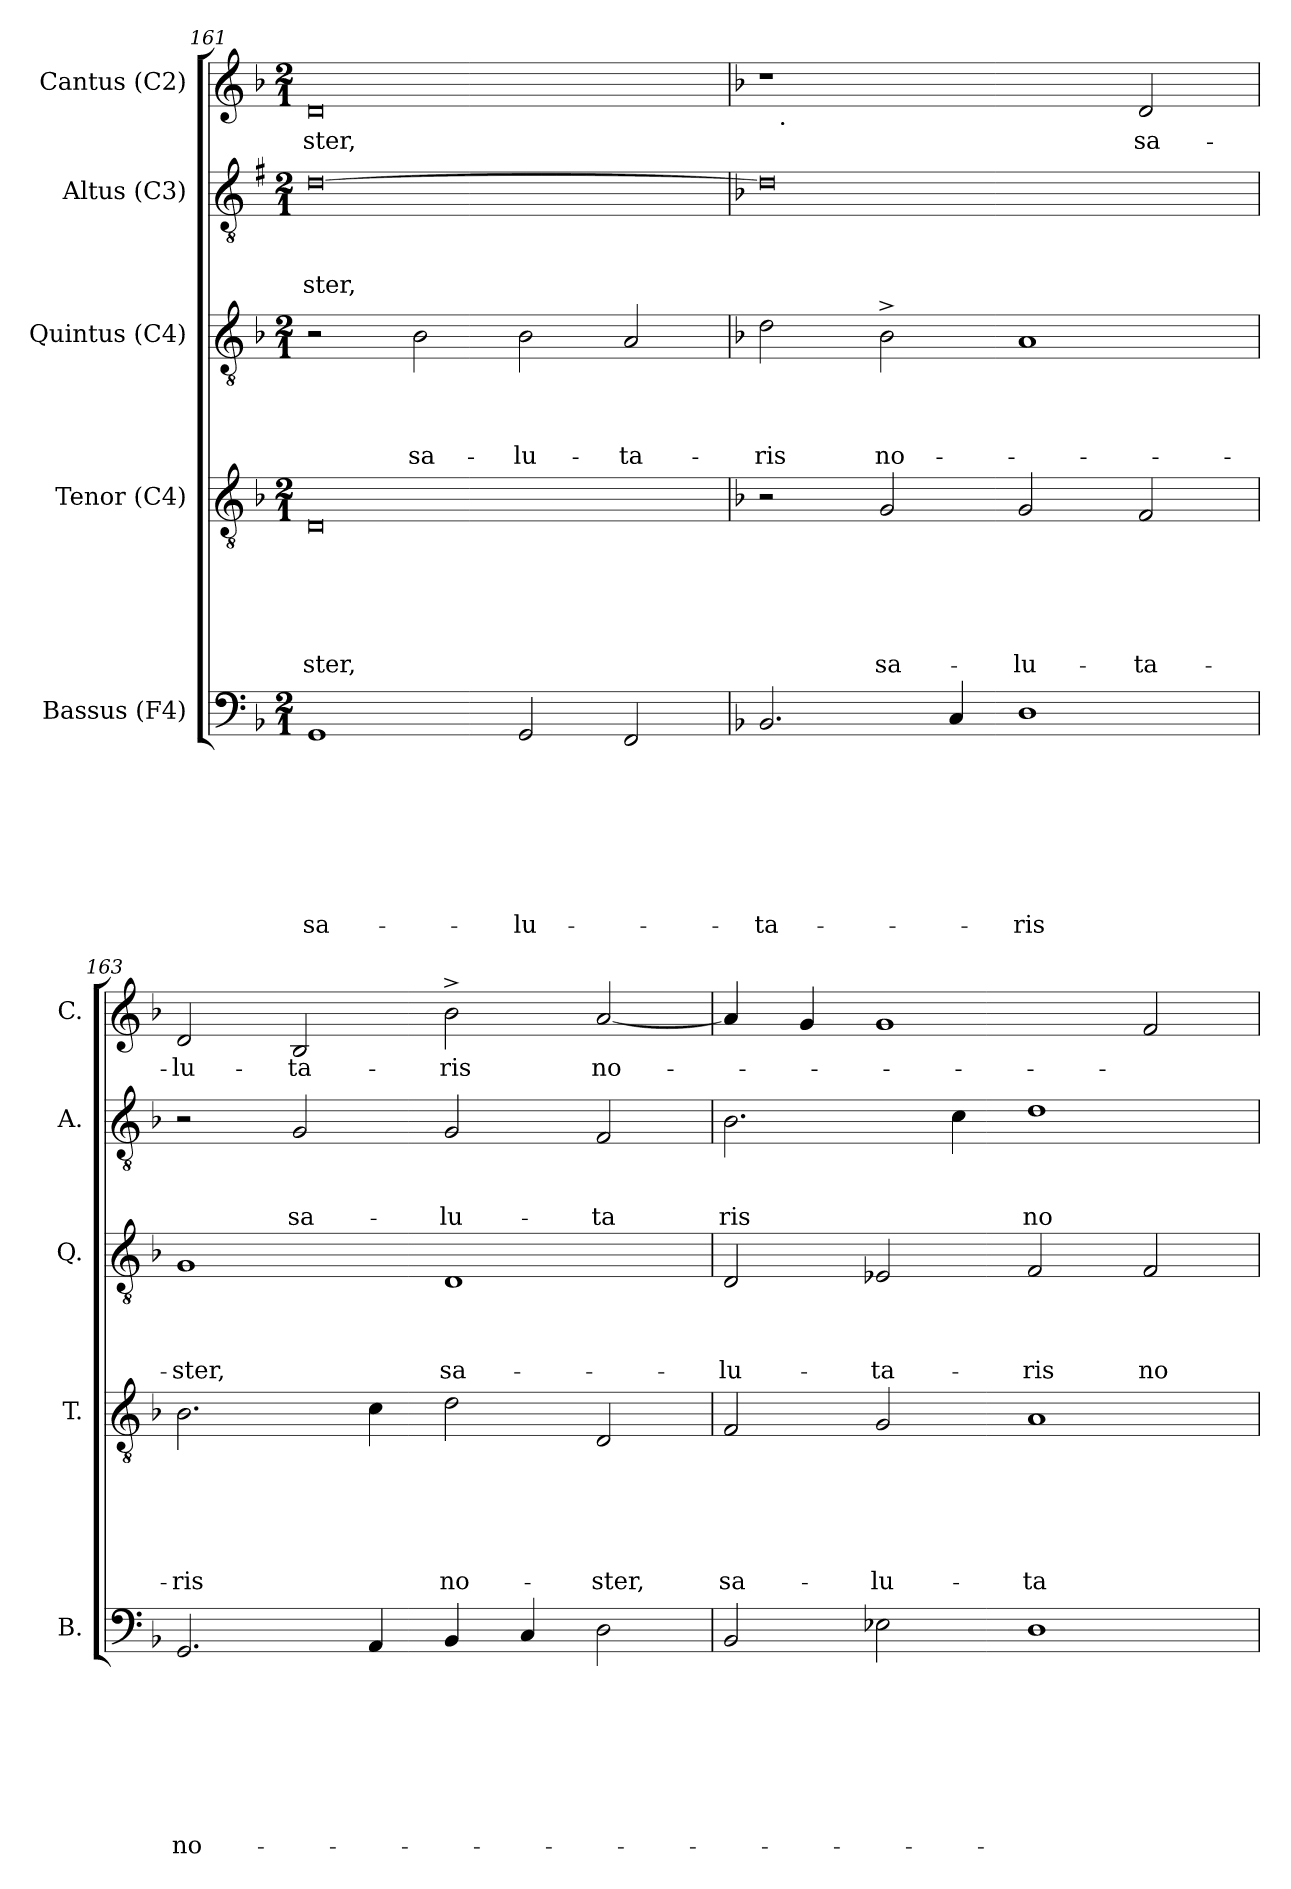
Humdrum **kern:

**kern	**text	**text	**text	**text	**text	**text	**text	**text	**kern	**text	**text	**text	**text	**text	**text	**kern	**text	**text	**text	**text	**kern	**text	**text	**text	**kern	**text
*part5	*part5	*part5	*part5	*part5	*part5	*part5	*part5	*part5	*part4	*part4	*part4	*part4	*part4	*part4	*part4	*part3	*part3	*part3	*part3	*part3	*part2	*part2	*part2	*part2	*part1	*part1
*staff5	*staff5	*staff5	*staff5	*staff5	*staff5	*staff5	*staff5	*staff5	*staff4	*staff4	*staff4	*staff4	*staff4	*staff4	*staff4	*staff3	*staff3	*staff3	*staff3	*staff3	*staff2	*staff2	*staff2	*staff2	*staff1	*staff1
*I"Bassus (F4)	*	*	*	*	*	*	*	*	*I"Tenor (C4)	*	*	*	*	*	*	*I"Quintus (C4)	*	*	*	*	*I"Altus (C3)	*	*	*	*I"Cantus (C2)	*
*I'B.	*	*	*	*	*	*	*	*	*I'T.	*	*	*	*	*	*	*I'Q.	*	*	*	*	*I'A.	*	*	*	*I'C.	*
*clefF4	*	*	*	*	*	*	*	*	*clefGv2	*	*	*	*	*	*	*clefGv2	*	*	*	*	*clefGv2	*	*	*	*clefG2	*
*k[b-]	*	*	*	*	*	*	*	*	*k[b-]	*	*	*	*	*	*	*k[b-]	*	*	*	*	*k[f#]	*	*	*	*k[b-]	*
*F:	*	*	*	*	*	*	*	*	*F:	*	*	*	*	*	*	*F:	*	*	*	*	*G:	*	*	*	*F:	*
*M2/1	*	*	*	*	*	*	*	*	*M2/1	*	*	*	*	*	*	*M2/1	*	*	*	*	*M2/1	*	*	*	*M2/1	*
=161	=161	=161	=161	=161	=161	=161	=161	=161	=161	=161	=161	=161	=161	=161	=161	=161	=161	=161	=161	=161	=161	=161	=161	=161	=161	=161
!	!	!	!	!	!	!	!	!LO:LY:b	!	!	!	!	!	!	!LO:LY:b	!	!	!	!	!	!	!	!	!LO:LY:b	!	!LO:LY:b
1GG	.	.	.	.	.	.	.	sa-	0D	.	.	.	.	.	-ster,	2r	.	.	.	.	[<0d	.	.	-ster,	0d	-ster,
!	!	!	!	!	!	!	!	!	!	!	!	!	!	!	!	!	!	!	!	!LO:LY:b	!	!	!	!	!	!
.	.	.	.	.	.	.	.	.	.	.	.	.	.	.	.	2B-\	.	.	.	sa-	.	.	.	.	.	.
!	!	!	!	!	!	!	!	!LO:LY:b	!	!	!	!	!	!	!	!	!	!	!	!LO:LY:b	!	!	!	!	!	!
2GG/	.	.	.	.	.	.	.	-lu-	.	.	.	.	.	.	.	2B-\	.	.	.	-lu-	.	.	.	.	.	.
!	!	!	!	!	!	!	!	!	!	!	!	!	!	!	!	!	!	!	!	!LO:LY:b	!	!	!	!	!	!
2FF/	.	.	.	.	.	.	.	.	.	.	.	.	.	.	.	2A/	.	.	.	-ta-	.	.	.	.	.	.
!!LO:LB:g=z
=162	=162	=162	=162	=162	=162	=162	=162	=162	=162	=162	=162	=162	=162	=162	=162	=162	=162	=162	=162	=162	=162	=162	=162	=162	=162	=162
*	*	*	*	*	*	*	*	*	*	*	*	*	*	*	*	*	*	*	*	*	*k[b-]	*	*	*	*	*
*	*	*	*	*	*	*	*	*	*	*	*	*	*	*	*	*	*	*	*	*	*F:	*	*	*	*	*
!	!	!	!	!	!	!	!	!LO:LY:b	!	!	!	!	!	!	!	!	!	!	!	!LO:LY:b	!	!	!	!	!	!
*	*	*	*	*	*	*	*	*	*	*	*	*	*	*	*	*	*	*	*	*	*	*	*	*	*^	*
2.BB-/	.	.	.	.	.	.	.	-ta-	2r	.	.	.	.	.	.	2d\	.	.	.	-ris	0d]	.	.	.	1r	32ryy	.
!	!	!	!	!	!	!	!	!	!	!	!	!	!	!	!	!	!	!	!	!	!	!	!	!	!	!LO:TX:b:t=.	!
.	.	.	.	.	.	.	.	.	.	.	.	.	.	.	.	.	.	.	.	.	.	.	.	.	.	1ryy	.
!	!	!	!	!	!	!	!	!	!	!	!	!	!	!	!LO:LY:b	!	!	!	!	!LO:LY:b	!	!	!	!	!	!	!
.	.	.	.	.	.	.	.	.	2G/	.	.	.	.	.	sa-	2B-^>\	.	.	.	no-	.	.	.	.	.	.	.
4C/	.	.	.	.	.	.	.	.	.	.	.	.	.	.	.	.	.	.	.	.	.	.	.	.	.	.	.
!	!	!	!	!	!	!	!	!LO:LY:b	!	!	!	!	!	!	!LO:LY:b	!	!	!	!	!	!	!	!	!	!	!	!
1D	.	.	.	.	.	.	.	-ris	2G/	.	.	.	.	.	-lu-	1A	.	.	.	.	.	.	.	.	2ryy	.	.
.	.	.	.	.	.	.	.	.	.	.	.	.	.	.	.	.	.	.	.	.	.	.	.	.	.	2ryy	.
!	!	!	!	!	!	!	!	!	!	!	!	!	!	!	!LO:LY:b	!	!	!	!	!	!	!	!	!	!	!	!LO:LY:b
.	.	.	.	.	.	.	.	.	2F/	.	.	.	.	.	-ta-	.	.	.	.	.	.	.	.	.	2d/	.	sa-
.	.	.	.	.	.	.	.	.	.	.	.	.	.	.	.	.	.	.	.	.	.	.	.	.	.	4...ryy	.
=163	=163	=163	=163	=163	=163	=163	=163	=163	=163	=163	=163	=163	=163	=163	=163	=163	=163	=163	=163	=163	=163	=163	=163	=163	=163	=163	=163
!	!	!	!	!	!	!	!	!LO:LY:b	!	!	!	!	!	!	!LO:LY:b	!	!	!	!	!LO:LY:b	!	!	!	!	!	!	!LO:LY:b
*	*	*	*	*	*	*	*	*	*	*	*	*	*	*	*	*	*	*	*	*	*	*	*	*	*v	*v	*
2.GG/	.	.	.	.	.	.	.	no-	2.B-\	.	.	.	.	.	-ris	1G	.	.	.	-ster,	2r	.	.	.	2d/	-lu-
!	!	!	!	!	!	!	!	!	!	!	!	!	!	!	!	!	!	!	!	!	!	!	!	!LO:LY:b	!	!LO:LY:b
.	.	.	.	.	.	.	.	.	.	.	.	.	.	.	.	.	.	.	.	.	2G/	.	.	sa-	2B-/	-ta-
4AA/	.	.	.	.	.	.	.	.	4c\	.	.	.	.	.	.	.	.	.	.	.	.	.	.	.	.	.
!	!	!	!	!	!	!	!	!	!	!	!	!	!	!	!LO:LY:b	!	!	!	!	!LO:LY:b	!	!	!	!LO:LY:b	!	!LO:LY:b
4BB-/	.	.	.	.	.	.	.	.	2d\	.	.	.	.	.	no-	1D	.	.	.	sa-	2G/	.	.	-lu-	2b-^>\	-ris
4C/	.	.	.	.	.	.	.	.	.	.	.	.	.	.	.	.	.	.	.	.	.	.	.	.	.	.
!	!	!	!	!	!	!	!	!	!	!	!	!	!	!	!LO:LY:b	!	!	!	!	!	!	!	!	!LO:LY:b	!	!LO:LY:b
2D\	.	.	.	.	.	.	.	.	2D/	.	.	.	.	.	-ster,	.	.	.	.	.	2F/	.	.	-ta	[<2a/	no-
=164	=164	=164	=164	=164	=164	=164	=164	=164	=164	=164	=164	=164	=164	=164	=164	=164	=164	=164	=164	=164	=164	=164	=164	=164	=164	=164
!	!	!	!	!	!	!	!	!	!	!	!	!	!	!	!LO:LY:b	!	!	!	!	!LO:LY:b	!	!	!	!LO:LY:b	!	!
2BB-/	.	.	.	.	.	.	.	.	2F/	.	.	.	.	.	sa-	2D/	.	.	.	-lu-	2.B-\	.	.	ris	4a/]	.
.	.	.	.	.	.	.	.	.	.	.	.	.	.	.	.	.	.	.	.	.	.	.	.	.	4g/	.
!	!	!	!	!	!	!	!	!	!	!	!	!	!	!	!LO:LY:b	!	!	!	!	!LO:LY:b	!	!	!	!	!	!
2E-\	.	.	.	.	.	.	.	.	2G/	.	.	.	.	.	-lu-	2E-/	.	.	.	-ta-	.	.	.	.	1g	.
.	.	.	.	.	.	.	.	.	.	.	.	.	.	.	.	.	.	.	.	.	4c\	.	.	.	.	.
!	!	!	!	!	!	!	!	!	!	!	!	!	!	!	!LO:LY:b	!	!	!	!	!LO:LY:b	!	!	!	!LO:LY:b	!	!
1D	.	.	.	.	.	.	.	.	1A	.	.	.	.	.	-ta-	2F/	.	.	.	-ris	1d	.	.	no-	.	.
!	!	!	!	!	!	!	!	!	!	!	!	!	!	!	!	!	!	!	!	!LO:LY:b	!	!	!	!	!	!
.	.	.	.	.	.	.	.	.	.	.	.	.	.	.	.	2F/	.	.	.	no-	.	.	.	.	2f/	.
=	=	=	=	=	=	=	=	=	=	=	=	=	=	=	=	=	=	=	=	=	=	=	=	=	=	=
*-	*-	*-	*-	*-	*-	*-	*-	*-	*-	*-	*-	*-	*-	*-	*-	*-	*-	*-	*-	*-	*-	*-	*-	*-	*-	*-
